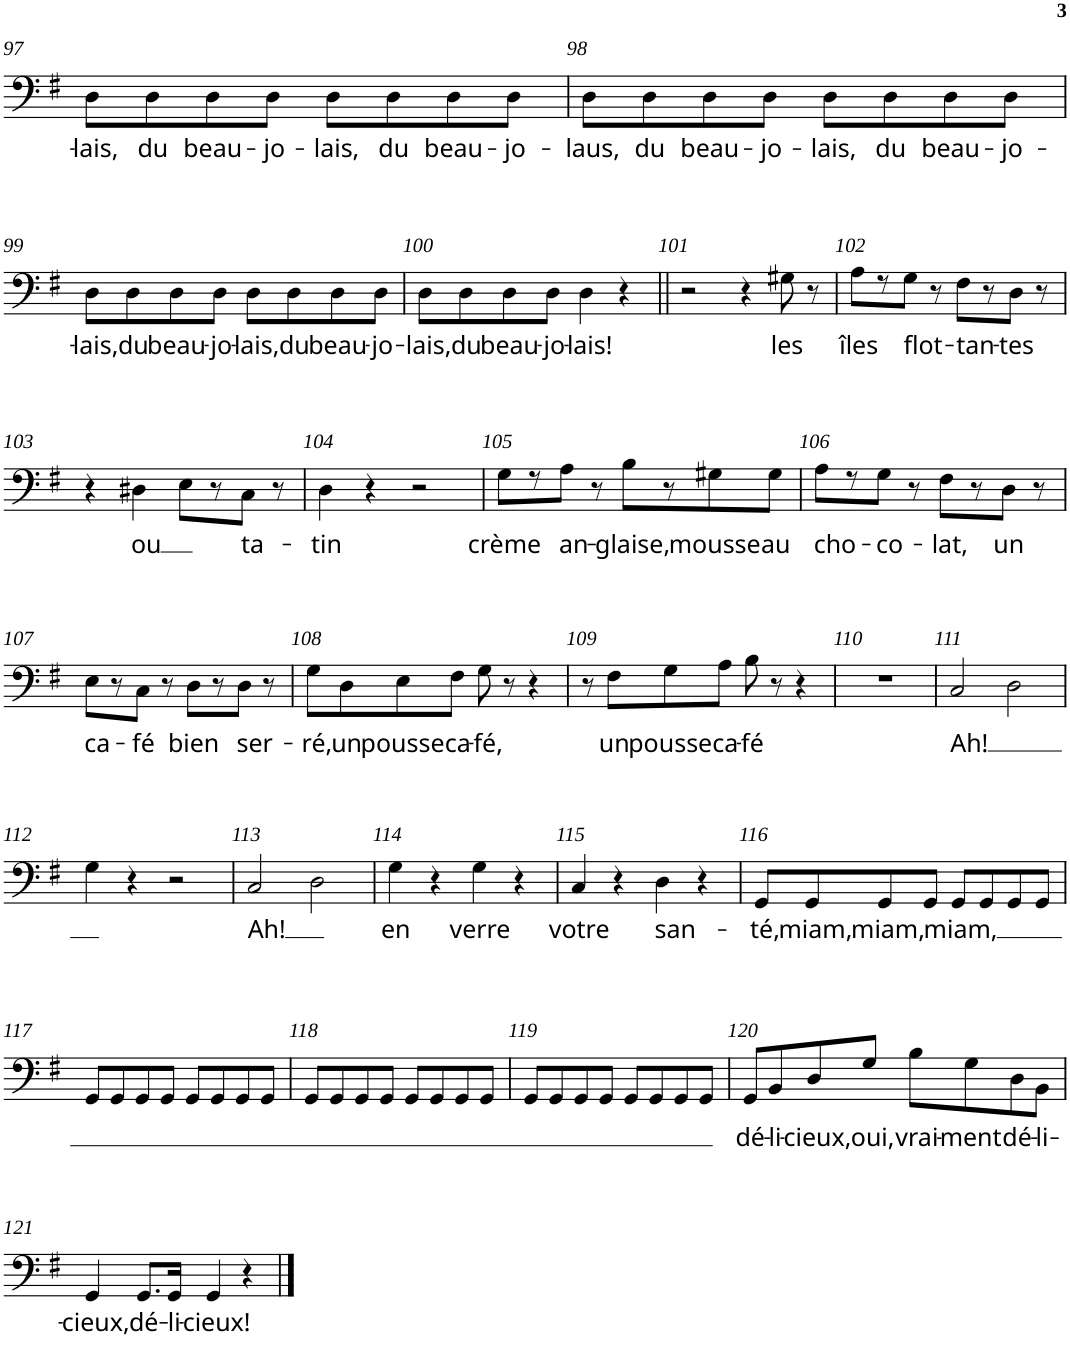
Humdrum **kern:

**kern	**text
*part1	*part1
*staff1	*staff1
*I"Basse	*
*I'Ba.	*
*clefF4	*
*k[f#]	*
*G:	*
*M4/4	*
*met(c)	*
=96	=96
!	!LO:LY:b
8G\L	-lais,
!	!LO:LY:b
8G\	du
!	!LO:LY:b
8F#\	beau-
!	!LO:LY:b
8F#\J	-jo-
!	!LO:LY:b
8G\L	-lais,
!	!LO:LY:b
8G\	du
!	!LO:LY:b
8E\	beau-
!	!LO:LY:b
8E\J	-jo-
!!LO:PB:g=z
=97	=97
!	!LO:LY:b
8D\L	-lais,
!	!LO:LY:b
8D\	du
!	!LO:LY:b
8D\	beau-
!	!LO:LY:b
8D\J	-jo-
!	!LO:LY:b
8D\L	-lais,
!	!LO:LY:b
8D\	du
!	!LO:LY:b
8D\	beau-
!	!LO:LY:b
8D\J	-jo-
=98	=98
!	!LO:LY:b
8D\L	-laus,
!	!LO:LY:b
8D\	du
!	!LO:LY:b
8D\	beau-
!	!LO:LY:b
8D\J	-jo-
!	!LO:LY:b
8D\L	-lais,
!	!LO:LY:b
8D\	du
!	!LO:LY:b
8D\	beau-
!	!LO:LY:b
8D\J	-jo-
!!LO:LB:g=z
=99	=99
!	!LO:LY:b
8D\L	-lais,
!	!LO:LY:b
8D\	du
!	!LO:LY:b
8D\	beau-
!	!LO:LY:b
8D\J	-jo-
!	!LO:LY:b
8D\L	-lais,
!	!LO:LY:b
8D\	du
!	!LO:LY:b
8D\	beau-
!	!LO:LY:b
8D\J	-jo-
=100	=100
!	!LO:LY:b
8D\L	-lais,
!	!LO:LY:b
8D\	du
!	!LO:LY:b
8D\	beau-
!	!LO:LY:b
8D\J	-jo-
!	!LO:LY:b
4D\	-lais!
4r	.
=101||	=101||
2r	.
4r	.
!	!LO:LY:b
8G#X\	les
8r	.
=102	=102
!	!LO:LY:b
8A\L	îles
8r	.
!	!LO:LY:b
8G\J	flot-
8r	.
!	!LO:LY:b
8F#\L	-tan-
8r	.
!	!LO:LY:b
8D\J	-tes
8r	.
!!LO:LB:g=z
=103	=103
4r	.
!	!LO:LY:b
4D#X\	ou
8E\L	.
8r	.
!	!LO:LY:b
8C\J	ta-
8r	.
=104	=104
!	!LO:LY:b
4D\	-tin
4r	.
2r	.
=105	=105
!	!LO:LY:b
8G\L	crème
8r	.
!	!LO:LY:b
8A\J	an-
8r	.
!	!LO:LY:b
8B\L	-glaise,
8r	.
!	!LO:LY:b
8G#X\	mousse
!	!LO:LY:b
8G#\J	au
=106	=106
!	!LO:LY:b
8A\L	cho-
8r	.
!	!LO:LY:b
8G\J	-co-
8r	.
!	!LO:LY:b
8F#\L	-lat,
8r	.
!	!LO:LY:b
8D\J	un
8r	.
!!LO:LB:g=z
=107	=107
!	!LO:LY:b
8E\L	ca-
8r	.
!	!LO:LY:b
8C\J	-fé
8r	.
!	!LO:LY:b
8D\L	bien
8r	.
!	!LO:LY:b
8D\J	ser-
8r	.
=108	=108
!	!LO:LY:b
8G\L	-ré,
!	!LO:LY:b
8D\	un
!	!LO:LY:b
8E\	pousse
!	!LO:LY:b
8F#\J	ca-
!	!LO:LY:b
8G\	-fé,
8r	.
4r	.
=109	=109
8r	.
!	!LO:LY:b
8F#\L	un
!	!LO:LY:b
8G\	pousse
!	!LO:LY:b
8A\J	ca-
!	!LO:LY:b
8B\	-fé
8r	.
4r	.
=110	=110
1r	.
=111	=111
!	!LO:LY:b
2C/	Ah!
2D\	.
!!LO:LB:g=z
=112	=112
4G\	.
4r	.
2r	.
=113	=113
!	!LO:LY:b
2C/	Ah!
2D\	.
=114	=114
!	!LO:LY:b
4G\	en
4r	.
!	!LO:LY:b
4G\	verre
4r	.
=115	=115
!	!LO:LY:b
4C/	votre
4r	.
!	!LO:LY:b
4D\	san-
4r	.
=116	=116
!	!LO:LY:b
8GG/L	-té,
!	!LO:LY:b
8GG/	miam,
!	!LO:LY:b
8GG/	miam,
!	!LO:LY:b
8GG/J	miam,
8GG/L	.
8GG/	.
8GG/	.
8GG/J	.
!!LO:LB:g=z
=117	=117
8GG/L	.
8GG/	.
8GG/	.
8GG/J	.
8GG/L	.
8GG/	.
8GG/	.
8GG/J	.
=118	=118
8GG/L	.
8GG/	.
8GG/	.
8GG/J	.
8GG/L	.
8GG/	.
8GG/	.
8GG/J	.
=119	=119
8GG/L	.
8GG/	.
8GG/	.
8GG/J	.
8GG/L	.
8GG/	.
8GG/	.
8GG/J	.
=120	=120
!	!LO:LY:b
8GG/L	dé-
!	!LO:LY:b
8BB/	-li-
!	!LO:LY:b
8D/	-cieux,
!	!LO:LY:b
8G/J	oui,
!	!LO:LY:b
8B\L	vrai-
!	!LO:LY:b
8G\	-ment
!	!LO:LY:b
8D\	dé-
!	!LO:LY:b
8BB\J	-li-
=	=
*-	*-
